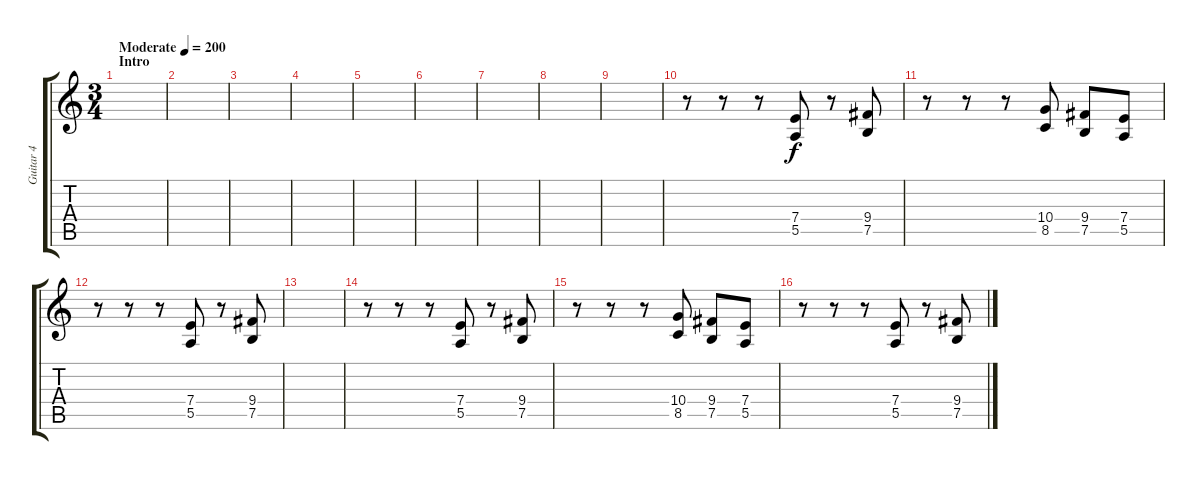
\track ("Guitar 4" "Guitar 4") {instrument distortionguitar}
\staff {score tabs}
\tuning (B3 Gb3 D3 A2 E2 B1) {hide}
\ts (3 4)
\section ("" "Intro")
\tempo (200 "Moderate")
\clef g2
\ks c
|
|
|
|
|
|
|
|
|
r.8 r.8 r.8 (7.4 5.5).8 r.8 (9.4 7.5).8 |
r.8 r.8 r.8 (10.4 8.5).8 (9.4 7.5).8 (7.4 5.5).8 |
r.8 r.8 r.8 (7.4 5.5).8 r.8 (9.4 7.5).8 |
|
r.8 r.8 r.8 (7.4 5.5).8 r.8 (9.4 7.5).8 |
r.8 r.8 r.8 (10.4 8.5).8 (9.4 7.5).8 (7.4 5.5).8 |
r.8 r.8 r.8 (7.4 5.5).8 r.8 (9.4 7.5).8
